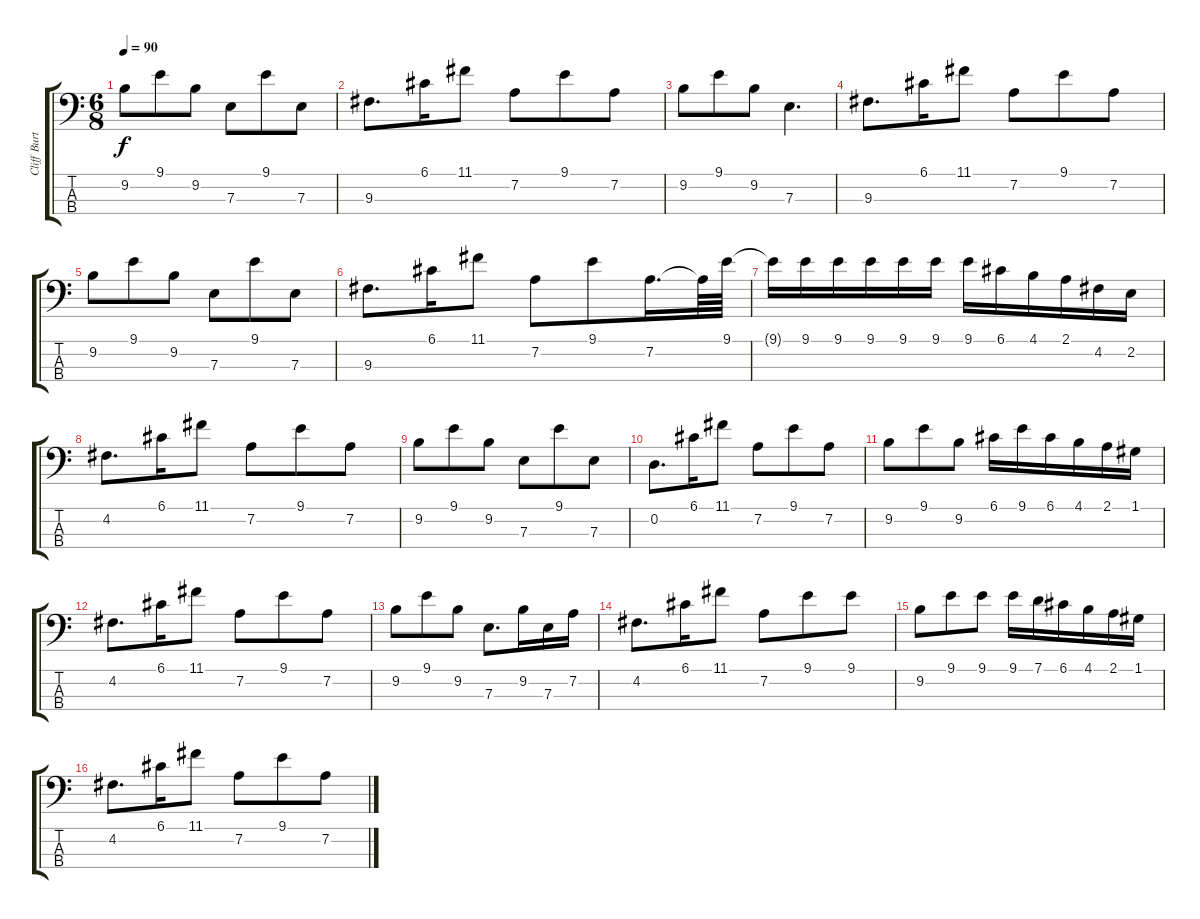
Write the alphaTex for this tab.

\track ("Cliff Burton" "Cliff Burt") {instrument electricbassfinger}
\staff {score tabs}
\tuning (G2 D2 A1 E1) {hide}
\ts (6 8)
\tempo 90
\clef f4
\ks c
9.2.8{dy f} 9.1.8 9.2.8 7.3.8 9.1.8 7.3.8 |
9.3.8{d} 6.1.16 11.1.8 7.2.8 9.1.8 7.2.8 |
9.2.8 9.1.8 9.2.8 7.3.4{d} |
9.3.8{d} 6.1.16 11.1.8 7.2.8 9.1.8 7.2.8 |
9.2.8 9.1.8 9.2.8 7.3.8 9.1.8 7.3.8 |
9.3.8{d} 6.1.16 11.1.8 7.2.8 9.1.8 7.2.16{d} 7.2{t}.64 9.1.64 |
9.1{t}.16 9.1.16 9.1.16 9.1.16 9.1.16 9.1.16 9.1.16 6.1.16 4.1.16 2.1.16 4.2.16 2.2.16 |
4.2.8{d} 6.1.16 11.1.8 7.2.8 9.1.8 7.2.8 |
9.2.8 9.1.8 9.2.8 7.3.8 9.1.8 7.3.8 |
0.2.8{d} 6.1.16 11.1.8 7.2.8 9.1.8 7.2.8 |
9.2.8 9.1.8 9.2.8 6.1.16 9.1.16 6.1.16 4.1.16 2.1.16 1.1.16 |
4.2.8{d} 6.1.16 11.1.8 7.2.8 9.1.8 7.2.8 |
9.2.8 9.1.8 9.2.8 7.3.8{d} 9.2.16 7.3.16 7.2.16 |
4.2.8{d} 6.1.16 11.1.8 7.2.8 9.1.8 9.1.8 |
9.2.8 9.1.8 9.1.8 9.1.16 7.1.16 6.1.16 4.1.16 2.1.16 1.1.16 |
4.2.8{d} 6.1.16 11.1.8 7.2.8 9.1.8 7.2.8
